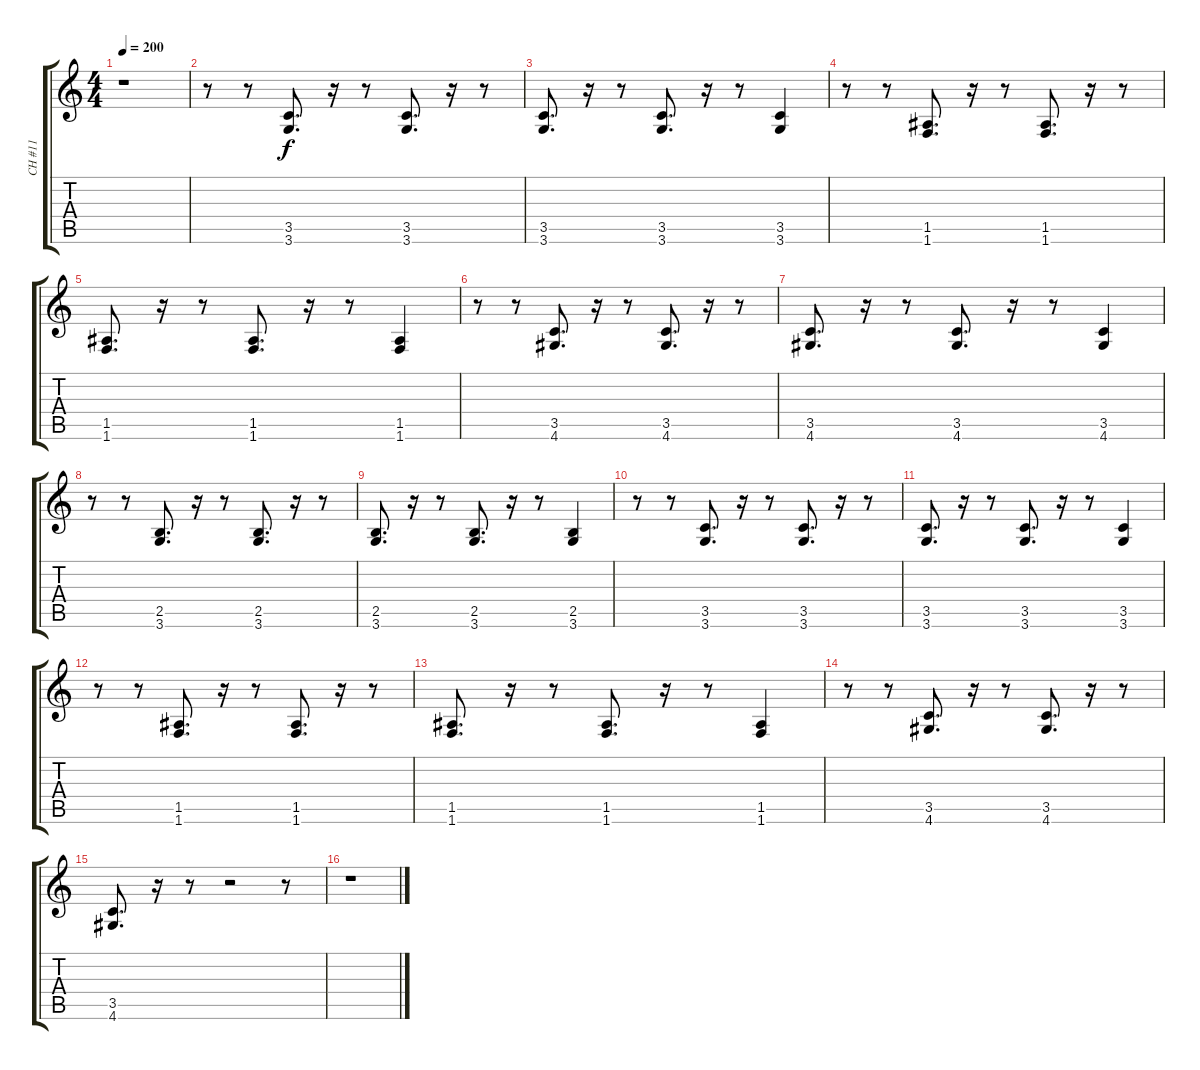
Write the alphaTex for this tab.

\track ("CH #11" "CH #11") {instrument distortionguitar}
\staff {score tabs}
\tuning (E4 B3 G3 D3 A2 E2) {hide}
\ts (4 4)
\tempo 200
\clef g2
\ks c
r.1{dy f} |
r.8 r.8 (3.5 3.6).8{d} r.16 r.8 (3.5 3.6).8{d} r.16 r.8 |
(3.5 3.6).8{d} r.16 r.8 (3.5 3.6).8{d} r.16 r.8 (3.5 3.6).4 |
r.8 r.8 (1.5 1.6).8{d} r.16 r.8 (1.5 1.6).8{d} r.16 r.8 |
(1.5 1.6).8{d} r.16 r.8 (1.5 1.6).8{d} r.16 r.8 (1.5 1.6).4 |
r.8 r.8 (3.5 4.6).8{d} r.16 r.8 (3.5 4.6).8{d} r.16 r.8 |
(3.5 4.6).8{d} r.16 r.8 (3.5 4.6).8{d} r.16 r.8 (3.5 4.6).4 |
r.8 r.8 (2.5 3.6).8{d} r.16 r.8 (2.5 3.6).8{d} r.16 r.8 |
(2.5 3.6).8{d} r.16 r.8 (2.5 3.6).8{d} r.16 r.8 (2.5 3.6).4 |
r.8 r.8 (3.5 3.6).8{d} r.16 r.8 (3.5 3.6).8{d} r.16 r.8 |
(3.5 3.6).8{d} r.16 r.8 (3.5 3.6).8{d} r.16 r.8 (3.5 3.6).4 |
r.8 r.8 (1.5 1.6).8{d} r.16 r.8 (1.5 1.6).8{d} r.16 r.8 |
(1.5 1.6).8{d} r.16 r.8 (1.5 1.6).8{d} r.16 r.8 (1.5 1.6).4 |
r.8 r.8 (3.5 4.6).8{d} r.16 r.8 (3.5 4.6).8{d} r.16 r.8 |
(3.5 4.6).8{d} r.16 r.8 r.2 r.8 |
r.1
